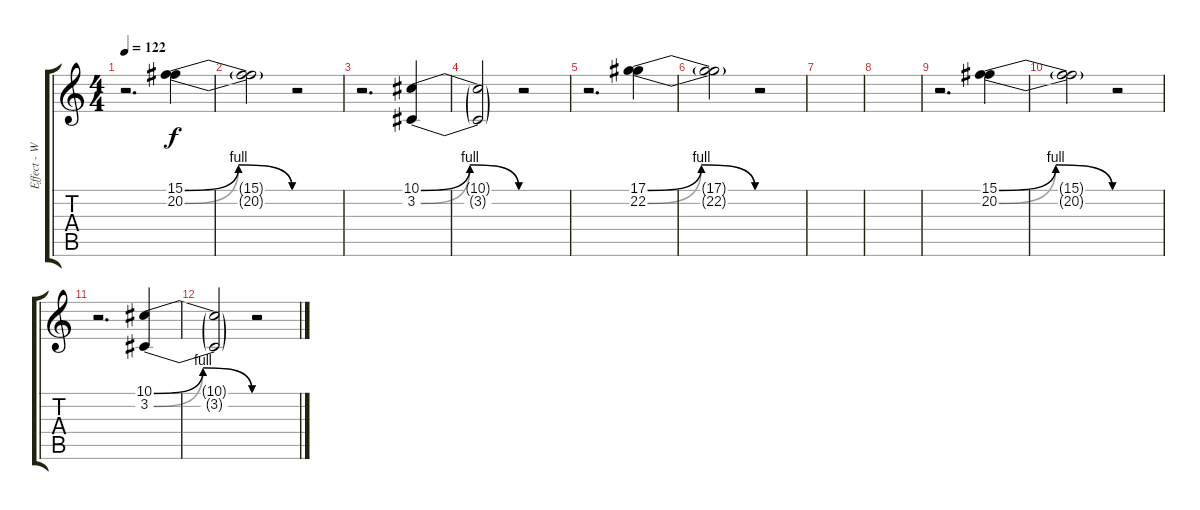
\track ("Effect - Whales" "Effect - W") {instrument fx6goblins}
\staff {score tabs}
\tuning (Eb4 Bb3 Gb3 Db3 Ab2 Eb2) {hide}
\ts (4 4)
\tempo 122
\clef g2
\ks c
r.2{d dy f} (15.1{be (bendrelease 0 0 20 4 40 4 60 0)} 20.2{be (bendrelease 0 0 20 4 40 4 60 0)}).4 |
(15.1{t} 20.2{t}).2 r.2 |
r.2{d} (10.1{be (bendrelease 0 0 20 4 40 4 60 0)} 3.2{be (bendrelease 0 0 20 4 40 4 60 0)}).4 |
(10.1{t} 3.2{t}).2 r.2 |
r.2{d} (17.1{be (bendrelease 0 0 20 4 40 4 60 0)} 22.2{be (bendrelease 0 0 20 4 40 4 60 0)}).4 |
(17.1{t} 22.2{t}).2 r.2 |
|
|
r.2{d} (15.1{be (bendrelease 0 0 20 4 40 4 60 0)} 20.2{be (bendrelease 0 0 20 4 40 4 60 0)}).4 |
(15.1{t} 20.2{t}).2 r.2 |
r.2{d} (10.1{be (bendrelease 0 0 20 4 40 4 60 0)} 3.2{be (bendrelease 0 0 20 4 40 4 60 0)}).4 |
(10.1{t} 3.2{t}).2 r.2
